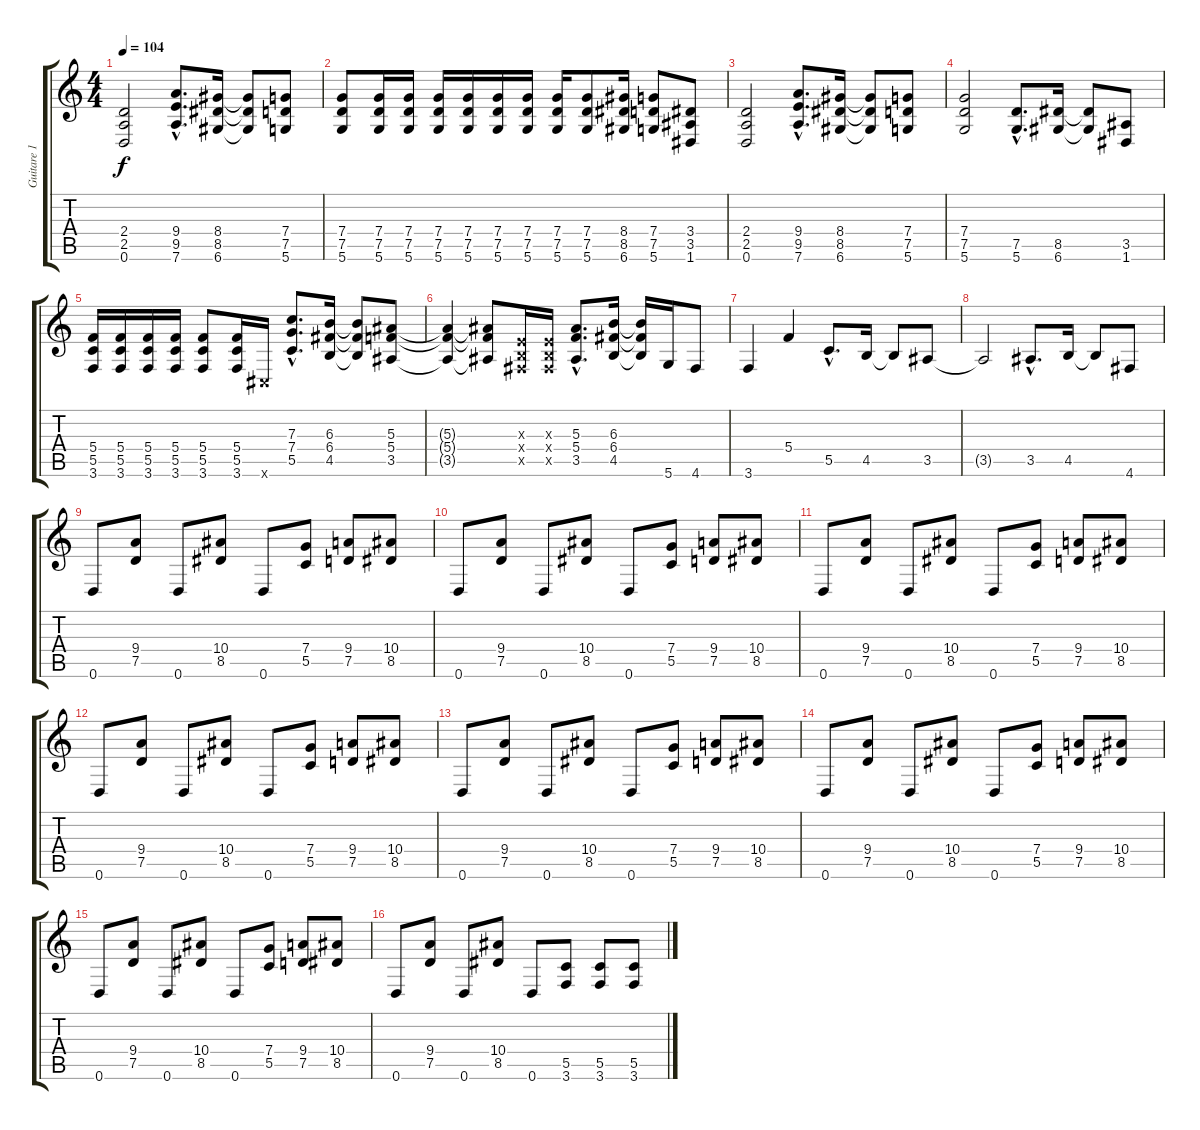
\track ("Guitare 1" "Guitare 1") {instrument distortionguitar}
\staff {score tabs}
\tuning (D4 A3 F3 C3 G2 D2) {hide}
\ts (4 4)
\tempo 104
\clef g2
\ks c
(2.4 2.5 0.6).2{dy f} (9.4{hac} 9.5{hac} 7.6{hac}).8{d} (8.4 8.5 6.6).16 (8.4{t} 8.5{t} 6.6{t}).8 (7.4 7.5 5.6).8 |
(7.4 7.5 5.6).8 (7.4 7.5 5.6).16 (7.4 7.5 5.6).16 (7.4 7.5 5.6).16 (7.4 7.5 5.6).16 (7.4 7.5 5.6).16 (7.4 7.5 5.6).16 (7.4 7.5 5.6).16 (7.4 7.5 5.6).8 (8.4 8.5 6.6).16 (7.4 7.5 5.6).8 (3.4 3.5 1.6).8 |
(2.4 2.5 0.6).2 (9.4{hac} 9.5{hac} 7.6{hac}).8{d} (8.4 8.5 6.6).16 (8.4{t} 8.5{t} 6.6{t}).8 (7.4 7.5 5.6).8 |
(7.4 7.5 5.6).2 (7.5{hac} 5.6{hac}).8{d} (8.5 6.6).16 (8.5{t} 6.6{t}).8 (3.5 1.6).8 |
(5.4 5.5 3.6).16 (5.4 5.5 3.6).16 (5.4 5.5 3.6).16 (5.4 5.5 3.6).16 (5.4 5.5 3.6).8 (5.4 5.5 3.6).16 -1.6{x}.16 (7.3{hac} 7.4{hac} 5.5{hac}).8{d} (6.3 6.4 4.5).16 (6.3{t} 6.4{t} 4.5{t}).8 (5.3 5.4 3.5).8 |
(5.3{t} 5.4{t} 3.5{t}).4 (5.3{t} 5.4{t} 3.5{t}).8 (-1.3{x} -1.4{x} -1.5{x}).16 (-1.3{x} -1.4{x} -1.5{x}).16 (5.3{hac} 5.4{hac} 3.5{hac}).8{d} (6.3 6.4 4.5).16 (6.3{t} 6.4{t} 4.5{t}).16 5.6.16 4.6.8 |
3.6.4 5.4.4 5.5{hac}.8{d} 4.5.16 4.5{t}.8 3.5.8 |
3.5{t}.2 3.5{hac}.8{d} 4.5.16 4.5{t}.8 4.6.8 |
0.6.8 (9.4 7.5).8 0.6.8 (10.4 8.5).8 0.6.8 (7.4 5.5).8 (9.4 7.5).8 (10.4 8.5).8 |
0.6.8 (9.4 7.5).8 0.6.8 (10.4 8.5).8 0.6.8 (7.4 5.5).8 (9.4 7.5).8 (10.4 8.5).8 |
0.6.8 (9.4 7.5).8 0.6.8 (10.4 8.5).8 0.6.8 (7.4 5.5).8 (9.4 7.5).8 (10.4 8.5).8 |
0.6.8 (9.4 7.5).8 0.6.8 (10.4 8.5).8 0.6.8 (7.4 5.5).8 (9.4 7.5).8 (10.4 8.5).8 |
0.6.8 (9.4 7.5).8 0.6.8 (10.4 8.5).8 0.6.8 (7.4 5.5).8 (9.4 7.5).8 (10.4 8.5).8 |
0.6.8 (9.4 7.5).8 0.6.8 (10.4 8.5).8 0.6.8 (7.4 5.5).8 (9.4 7.5).8 (10.4 8.5).8 |
0.6.8 (9.4 7.5).8 0.6.8 (10.4 8.5).8 0.6.8 (7.4 5.5).8 (9.4 7.5).8 (10.4 8.5).8 |
0.6.8 (9.4 7.5).8 0.6.8 (10.4 8.5).8 0.6.8 (5.5 3.6).8 (5.5 3.6).8 (5.5 3.6).8
